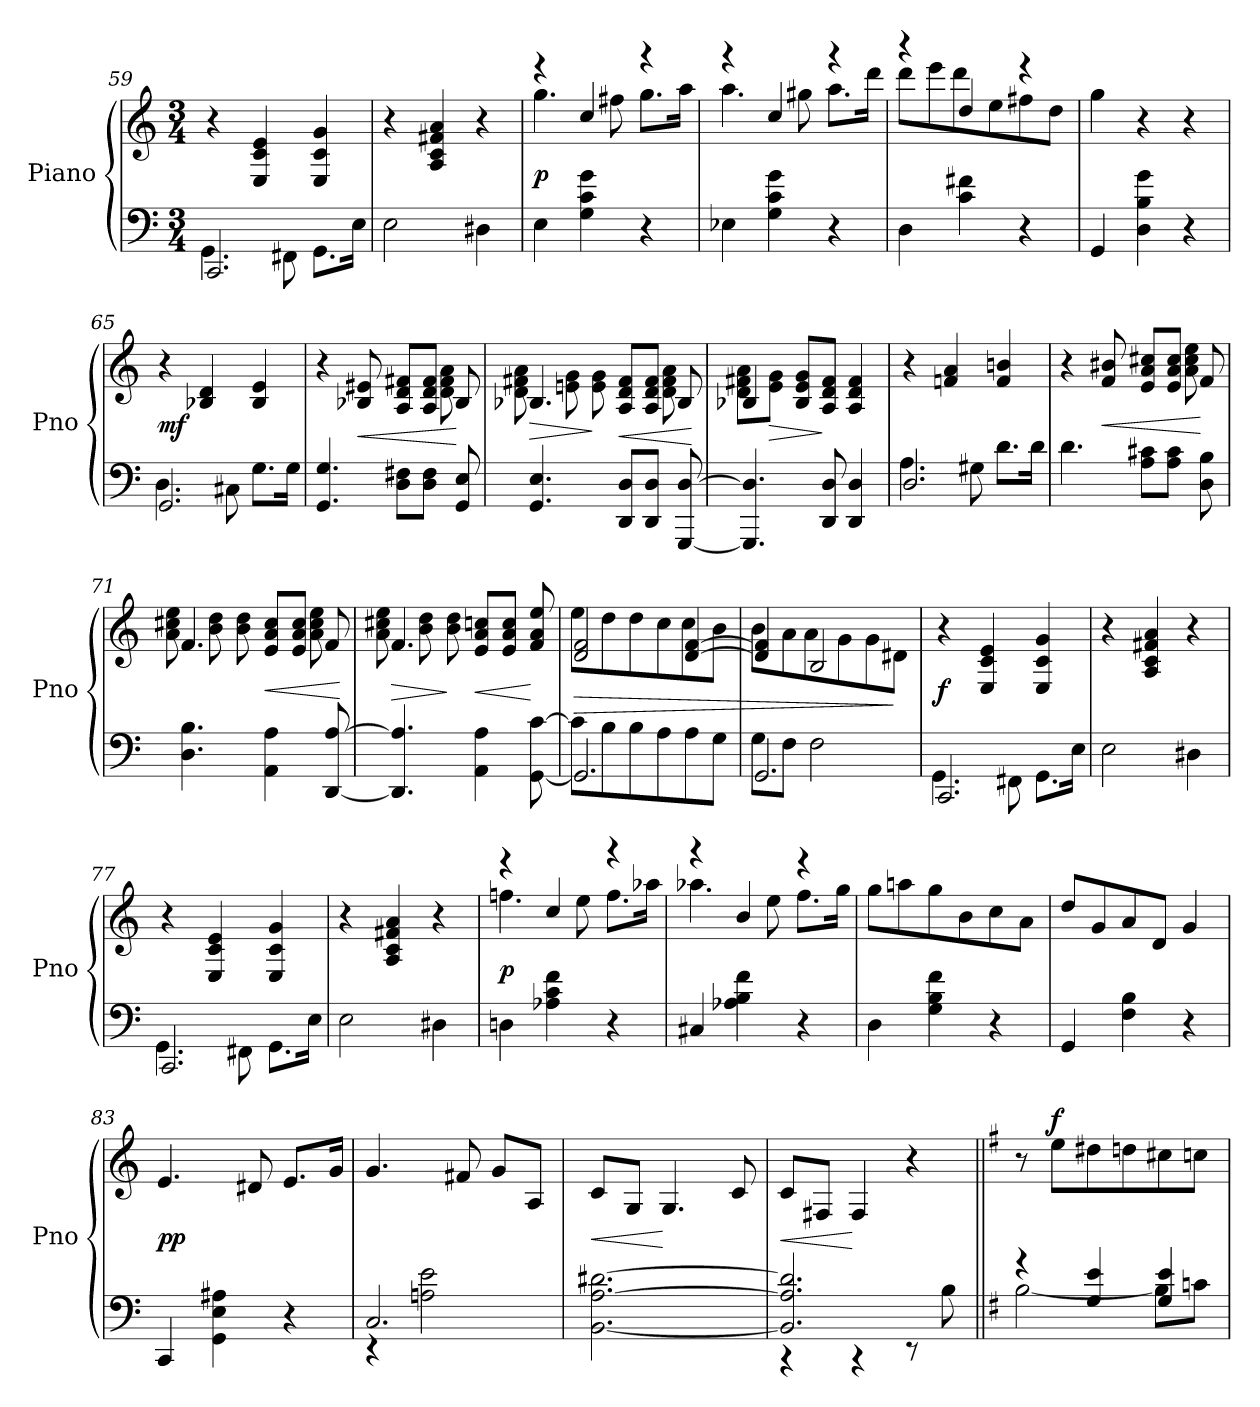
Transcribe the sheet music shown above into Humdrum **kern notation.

**kern	**kern	**dynam
*part1	*part1	*part1
*staff2	*staff1	*staff1/2
*I"Piano	*	*
*I'Pno	*	*
*clefF4	*clefG2	*
*k[]	*k[]	*
*M3/4	*M3/4	*
=59	=59	=59
*^	*	*
2.CC	4.GG	4r	.
.	.	4E 4c 4e	.
.	8FF#X	.	.
.	8.GGL	4E 4c 4g	.
.	16EJk	.	.
*v	*v	*	*
=60	=60	=60
2E	4r	.
.	4A 4c 4f#X 4a	.
4D#X	4r	.
=61	=61	=61
*	*^	*
4E	4r	4.gg	p
4G 4c 4g	4cc	.	.
.	.	8ff#X	.
4r	4r	8.ggL	.
.	.	16aaJk	.
=62	=62	=62	=62
4E-X	4r	4.aa	.
4G 4c 4g	4cc	.	.
.	.	8gg#X	.
4r	4r	8.aaL	.
.	.	16dddJk	.
=63	=63	=63	=63
4D	4r	8dddL	.
.	.	8eee	.
4c 4f#X	4dd	8ddd	.
.	.	8ee	.
4r	4r	8ff#X	.
.	.	8ddJ	.
*	*v	*v	*
=64	=64	=64
4GG	4gg	.
4D 4B 4g	4r	.
4r	4r	.
=65	=65	=65
*^	*	*
2.GG	4.D	4r	mf
.	.	4B-X 4d	.
.	8C#X	.	.
.	8.GL	4B- 4e	.
.	16GJk	.	.
*v	*v	*	*
=66	=66	=66
*	*^	*
4.GG 4.G	4r	2ryy	.
.	8B-X 8e#X	.	<
8D 8F#XL	8A 8d 8f#XL	.	.
8D 8F#J	8A 8d 8f#J	8ryy	.
8GG 8E	8B-	8d 8f# 8a	[
=67	=67	=67	=67
4.GG 4.E	4.B-X	8d 8f#X 8a	>
.	.	8en 8g	.
.	.	8e 8g	]
8DD 8DL	8A 8d 8f#L	4ryy	<
8DD 8DJ	8A 8d 8f#J	.	.
[8GGG [8D	8B-	8d 8f# 8a	.
*	*v	*v	*
.	.	[
=68	=68	=68
*	*^	*
4.GGG] 4.D]	4B-X	8d 8f#X 8aL	.
.	.	8e 8gJ	>
.	8B- 8e 8gL	2ryy	.
8DD 8D	8A 8d 8f#J	.	]
4DD 4D	4A 4d 4f#	.	.
*	*v	*v	*
=69	=69	=69
*^	*	*
2.D	4.A	4r	.
.	.	4fn 4a	.
.	8G#X	.	.
.	8.dL	4f 4bn	.
.	16dJk	.	.
*v	*v	*	*
=70	=70	=70
*	*^	*
4.d	4r	2ryy	.
.	8f 8b#X	.	<
8A 8c#XL	8e 8a 8cc#XL	.	.
8A 8c#J	8e 8a 8cc#J	8ryy	.
8D 8B	8f	8a 8cc# 8ee	[
=71	=71	=71	=71
4.D 4.B	4.f	8a 8cc#X 8ee	.
.	.	8b 8dd	.
.	.	8b 8dd	.
4AA 4A	8e 8a 8cc#L	4ryy	<
.	8e 8a 8cc#J	.	.
[8DD [8A	8f	8a 8cc# 8ee	.
*	*v	*v	*
.	.	[
=72	=72	=72
*	*^	*
4.DD] 4.A]	4.f	8a 8cc#X 8ee	>
.	.	8b 8dd	.
.	.	8b 8dd	]
4AA 4A	8e 8a 8ccnL	4.ryy	<
.	8e 8a 8ccJ	.	.
[8GG [8c	8f 8a 8ee	.	[
=73	=73	=73	=73
*^	*	*	*
2.GG]	8cL]	2d 2f	8eeL	>
.	8B	.	8dd	.
.	8B	.	8dd	.
.	8A	.	8cc	.
.	8A	[4d [4f	8cc	.
.	8GJ	.	8bJ	.
=74	=74	=74	=74	=74
2.GG	8GL	4d] 4f]	8bL	.
.	8FJ	.	8a	.
.	2F	2B	8a	.
.	.	.	8g	.
.	.	.	8g	.
.	.	.	8d#XJ	]
*	*	*v	*v	*
=75	=75	=75	=75
2.CC	4.GG	4r	f
.	.	4E 4c 4e	.
.	8FF#X	.	.
.	8.GGL	4E 4c 4g	.
.	16EJk	.	.
*v	*v	*	*
=76	=76	=76
2E	4r	.
.	4A 4c 4f#X 4a	.
4D#X	4r	.
=77	=77	=77
*^	*	*
2.CC	4.GG	4r	.
.	.	4E 4c 4e	.
.	8FF#X	.	.
.	8.GGL	4E 4c 4g	.
.	16EJk	.	.
*v	*v	*	*
=78	=78	=78
2E	4r	.
.	4A 4c 4f#X 4a	.
4D#X	4r	.
=79	=79	=79
*	*^	*
4Dn	4r	4.ffn	p
4A-X 4c 4f	4cc	.	.
.	.	8ee	.
4r	4r	8.ffL	.
.	.	16aa-XJk	.
=80	=80	=80	=80
4C#X	4r	4.aa-X	.
4A-X 4B 4f	4b	.	.
.	.	8ee	.
4r	4r	8.ffL	.
.	.	16ggJk	.
*	*v	*v	*
=81	=81	=81
4D	8ggL	.
.	8aan	.
4G 4B 4f	8gg	.
.	8b	.
4r	8cc	.
.	8aJ	.
=82	=82	=82
4GG	8ddL	.
.	8g	.
4F 4B	8a	.
.	8dJ	.
4r	4g	.
=83	=83	=83
4CC	4.e	pp
4GG 4E 4A#X	.	.
.	8d#X	.
4r	8.eL	.
.	16gJk	.
=84	=84	=84
*^	*	*
2.C	4r	4.g	.
.	2An 2e	.	.
.	.	8f#X	.
.	.	8gL	.
.	.	8AJ	.
*v	*v	*	*
=85	=85	=85
[2.BB [2.A [2.d#X	8cL	<
.	8GJ	.
.	4.G	[
.	8c	.
=86	=86	=86
*^	*	*
2.BB] 2.A] 2.d#]	4r	8cL	<
.	.	8F#XJ	.
.	4r	4F#	[
.	8r	4r	.
.	8B	.	.
=87||	=87||	=87||	=87||
*k[f#]	*	*k[f#]	*
4r	[2B	8r	.
!	!	!	!LO:DY:a
.	.	8eeL	f
4G 4e	.	8dd#X	.
.	.	8ddn	.
4G 4e	8BL]	8cc#X	.
.	8cnJ	8ccnJ	.
*v	*v	*	*
=	=	=
*-	*-	*-
